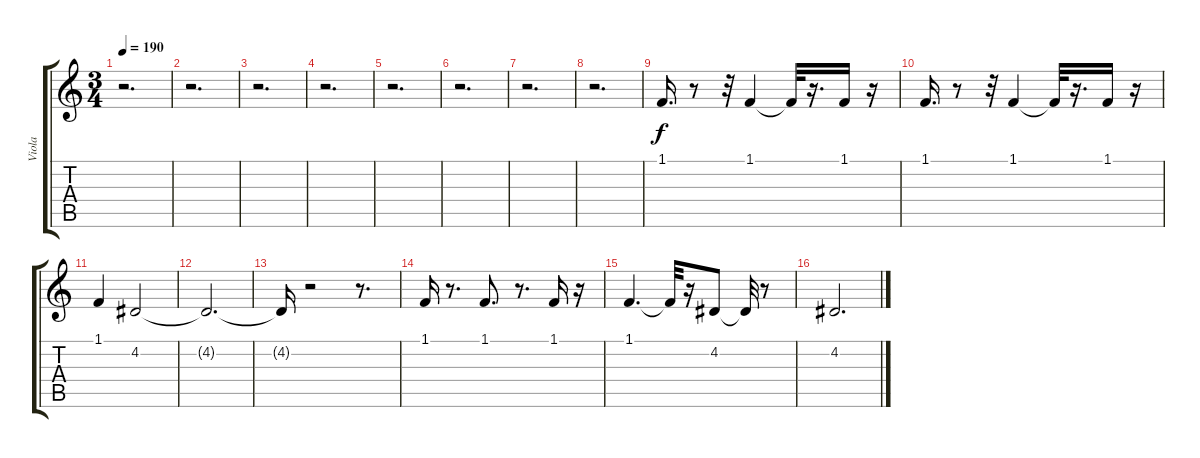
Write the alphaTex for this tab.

\track ("Viola" "Viola") {instrument clarinet}
\staff {score tabs}
\tuning (E4 B3 G3 D3 A2 E2) {hide}
\ts (3 4)
\tempo 190
\clef g2
\ks c
r.2{d dy f} |
r.2{d} |
r.2{d} |
r.2{d} |
r.2{d} |
r.2{d} |
r.2{d} |
r.2{d} |
1.1.16{d} r.8 r.32 1.1.4 1.1{t}.32 r.16{d} 1.1.16 r.16 |
1.1.16{d} r.8 r.32 1.1.4 1.1{t}.32 r.16{d} 1.1.16 r.16 |
1.1.4 4.2.2 |
4.2{t}.2{d} |
4.2{t}.16 r.2 r.8{d} |
1.1.16 r.8{d} 1.1.8{d} r.8{d} 1.1.16 r.16 |
1.1.4{d} 1.1{t}.32 r.16 4.2.8 4.2{t}.32 r.8 |
4.2.2{d}
